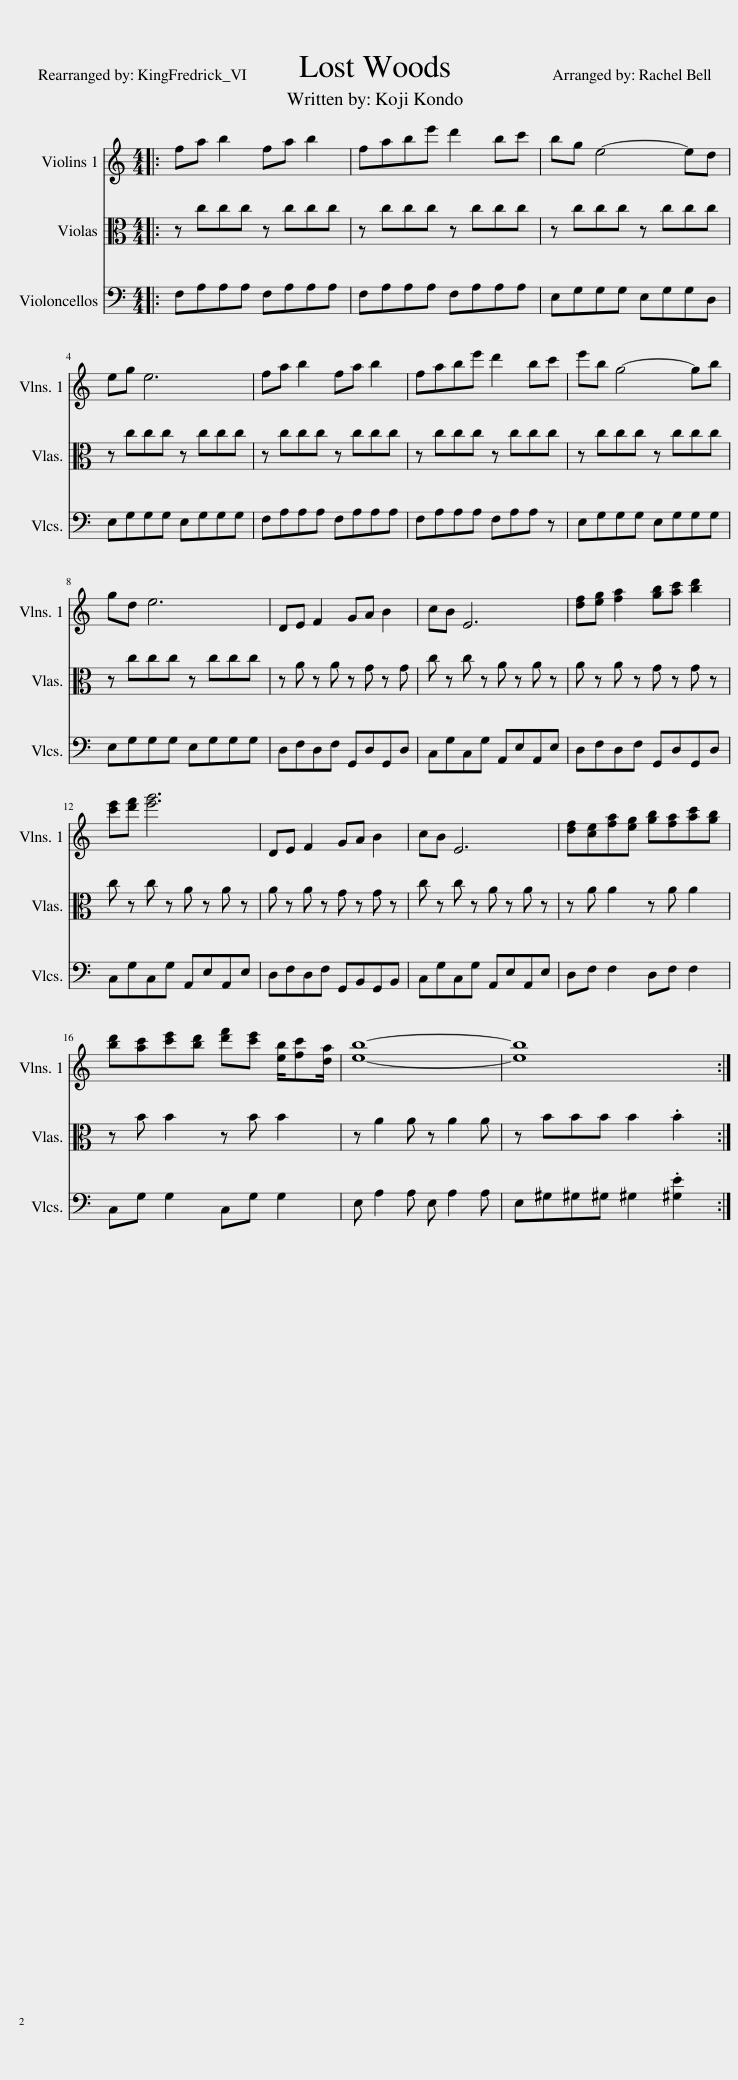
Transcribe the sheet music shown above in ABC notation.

X:1
%%score 1 2 3
L:1/8
M:4/4
I:linebreak $
K:C
V:1 treble
V:2 alto
V:3 bass
V:1
|: fa b2 fa b2 | fabe' d'2 bc' | bg e4- ed |$ eg e6 | fa b2 fa b2 | %5
 fabe' d'2 bc' | e'b g4- gb |$ gd e6 | DE F2 GA B2 | cB E6 | %10
 [df][eg] [fa]2 [gb][ac'] [bd']2 |$ [c'e'][d'f'] [e'g']6 | DE F2 GA B2 | cB E6 | [df][ce][fa][eg] [gb][fa][ac'][gb] |$ %15
 [bd'][ac'][c'e'][bd'] [d'f'][c'e'] [eb]/[fc'][da]/ | [eb]8- | [eb]8 :| %18
V:2
|: z ccc z ccc | z ccc z ccc | z ccc z ccc |$ z ccc z ccc | z ccc z ccc | %5
 z ccc z ccc | z ccc z ccc |$ z ccc z ccc | z A z A z G z G | c z c z A z A z | %10
 A z A z G z G z |$ c z c z A z A z | A z A z G z G z | c z c z A z A z | z A A2 z A A2 |$ %15
 z B B2 z B B2 | z A2 A z A2 A | z BBB B2 .B2 :| %18
V:3
|: F,A,A,A, F,A,A,A, | F,A,A,A, F,A,A,A, | E,G,G,G, E,G,G,D, |$ E,G,G,G, E,G,G,G, | F,A,A,A, F,A,A,A, | %5
 F,A,A,A, F,A,A, z | E,G,G,G, E,G,G,G, |$ E,G,G,G, E,G,G,G, | D,F,D,F, G,,D,G,,D, | C,G,C,G, A,,E,A,,E, | %10
 D,F,D,F, G,,D,G,,D, |$ C,G,C,G, A,,E,A,,E, | D,F,D,F, G,,B,,G,,B,, | C,G,C,G, A,,E,A,,E, | D,F, F,2 D,F, F,2 |$ %15
 C,G, G,2 C,G, G,2 | E, A,2 A, E, A,2 A, | E,^G,^G,^G, ^G,2 .[^G,E]2 :| %18
